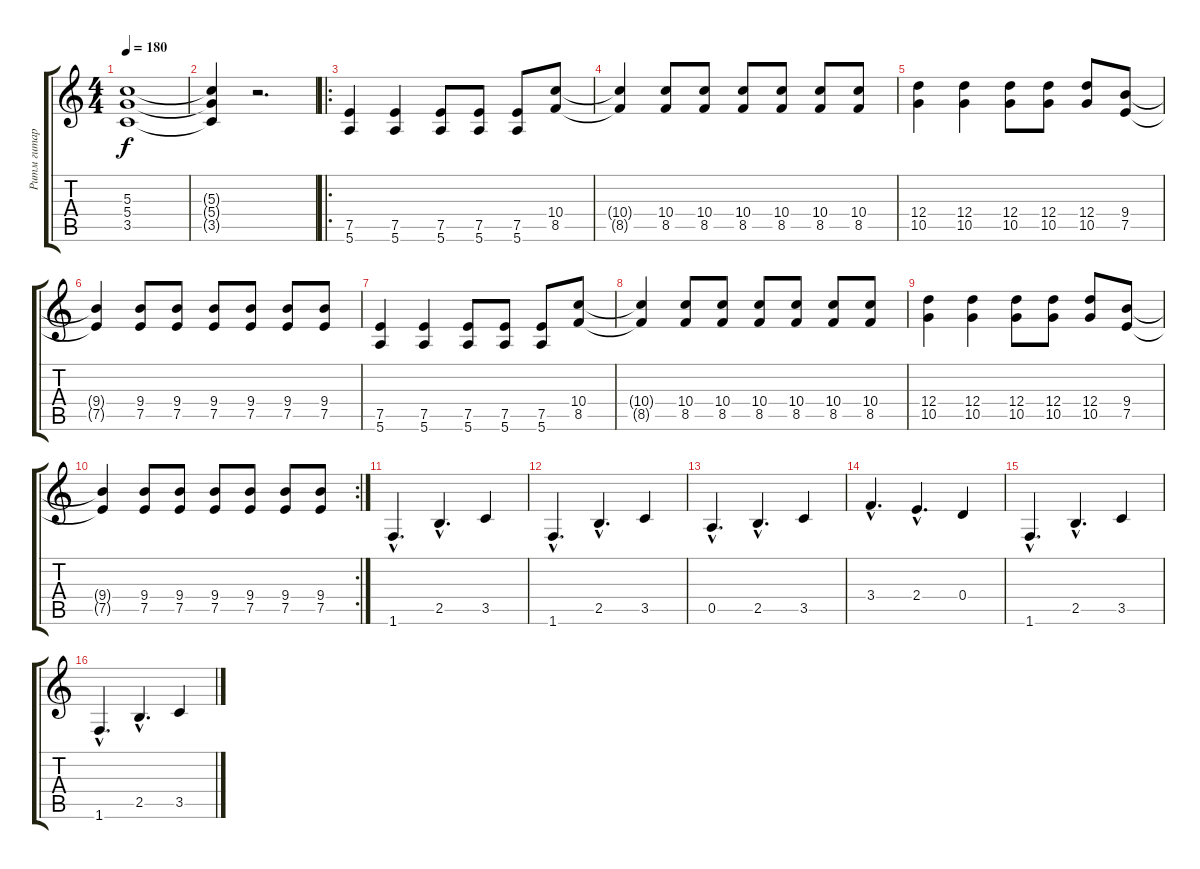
\track ("Ритм гитара" "Ритм гитар") {instrument distortionguitar}
\staff {score tabs}
\tuning (E4 B3 G3 D3 A2 E2) {hide}
\ts (4 4)
\tempo 180
\clef g2
\ks c
(5.3 5.4 3.5).1{dy f} |
(5.3{t} 5.4{t} 3.5{t}).4 r.2{d} |
\ro
(7.5 5.6).4 (7.5 5.6).4 (7.5 5.6).8 (7.5 5.6).8 (7.5 5.6).8 (10.4 8.5).8 |
(10.4{t} 8.5{t}).4 (10.4 8.5).8 (10.4 8.5).8 (10.4 8.5).8 (10.4 8.5).8 (10.4 8.5).8 (10.4 8.5).8 |
(12.4 10.5).4 (12.4 10.5).4 (12.4 10.5).8 (12.4 10.5).8 (12.4 10.5).8 (9.4 7.5).8 |
(9.4{t} 7.5{t}).4 (9.4 7.5).8 (9.4 7.5).8 (9.4 7.5).8 (9.4 7.5).8 (9.4 7.5).8 (9.4 7.5).8 |
(7.5 5.6).4 (7.5 5.6).4 (7.5 5.6).8 (7.5 5.6).8 (7.5 5.6).8 (10.4 8.5).8 |
(10.4{t} 8.5{t}).4 (10.4 8.5).8 (10.4 8.5).8 (10.4 8.5).8 (10.4 8.5).8 (10.4 8.5).8 (10.4 8.5).8 |
(12.4 10.5).4 (12.4 10.5).4 (12.4 10.5).8 (12.4 10.5).8 (12.4 10.5).8 (9.4 7.5).8 |
\rc 2
(9.4{t} 7.5{t}).4 (9.4 7.5).8 (9.4 7.5).8 (9.4 7.5).8 (9.4 7.5).8 (9.4 7.5).8 (9.4 7.5).8 |
1.6{hac}.4{d} 2.5{hac}.4{d} 3.5.4 |
1.6{hac}.4{d} 2.5{hac}.4{d} 3.5.4 |
0.5{hac}.4{d} 2.5{hac}.4{d} 3.5.4 |
3.4{hac}.4{d} 2.4{hac}.4{d} 0.4.4 |
1.6{hac}.4{d} 2.5{hac}.4{d} 3.5.4 |
1.6{hac}.4{d} 2.5{hac}.4{d} 3.5.4
